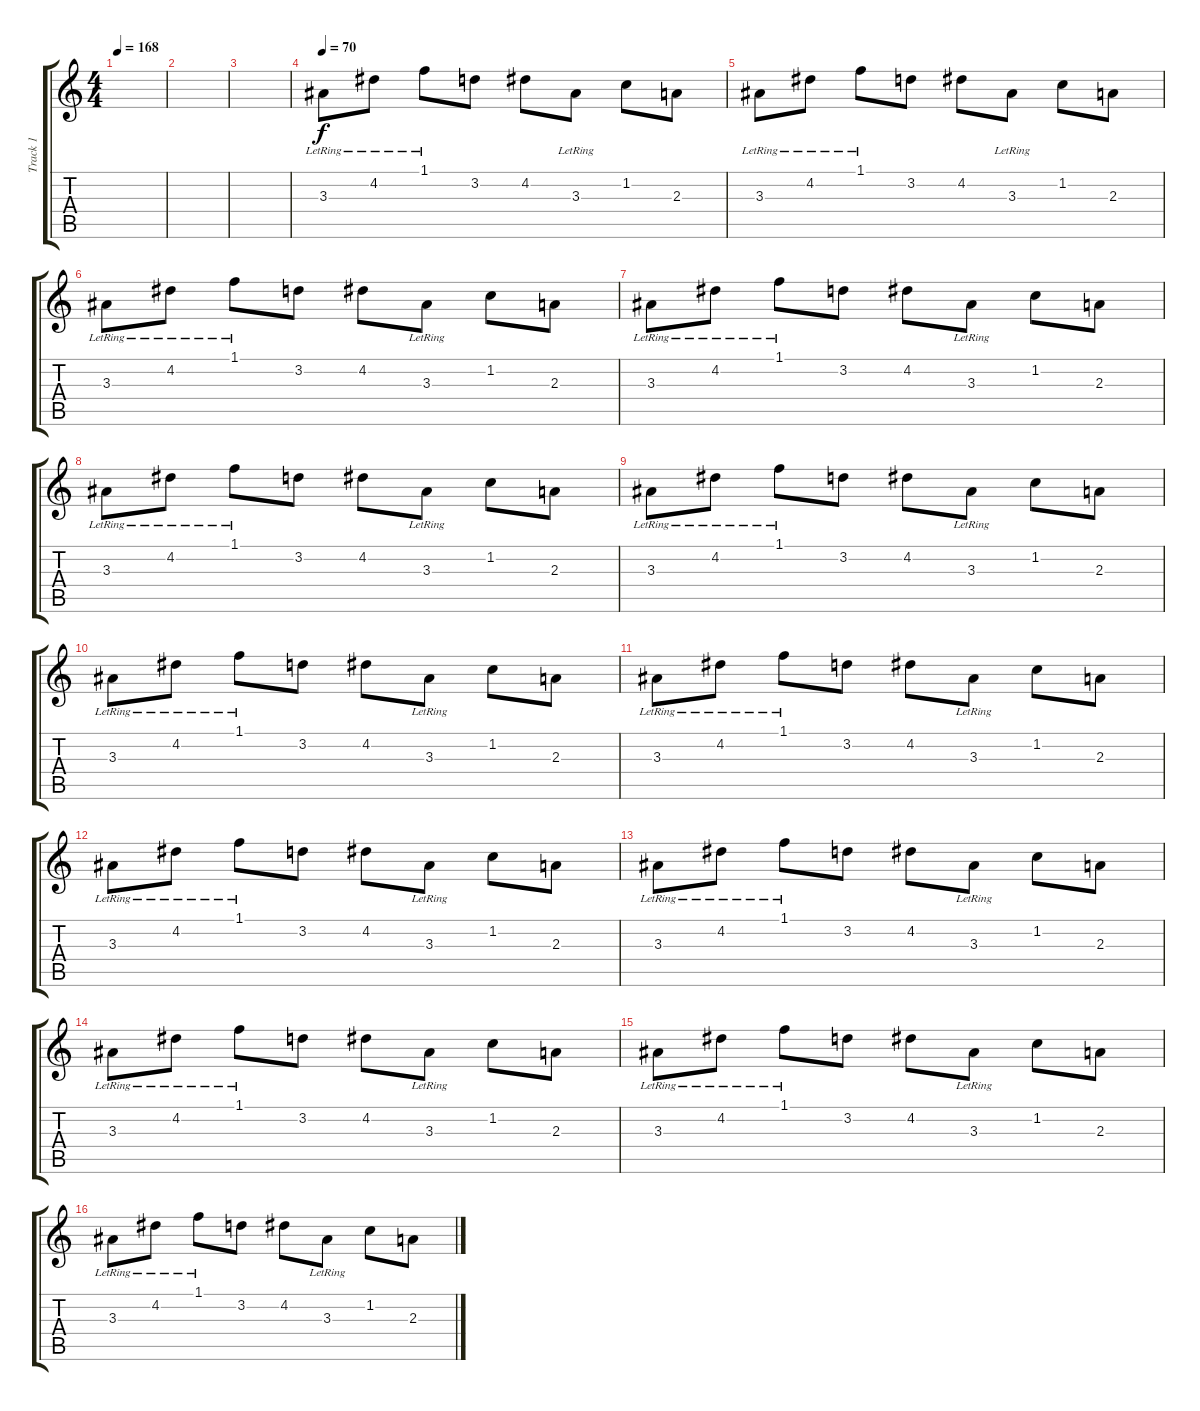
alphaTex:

\track ("Track 1" "Track 1") {instrument acousticguitarsteel}
\staff {score tabs}
\tuning (E4 B3 G3 D3 A2 E2) {hide}
\ts (4 4)
\tempo 168
\clef g2
\ks c
|
|
|
\tempo 70
3.3{lr}.8 4.2{lr}.8 1.1{lr}.8 3.2.8 4.2.8 3.3{lr}.8 1.2.8 2.3.8 |
3.3{lr}.8 4.2{lr}.8 1.1{lr}.8 3.2.8 4.2.8 3.3{lr}.8 1.2.8 2.3.8 |
3.3{lr}.8 4.2{lr}.8 1.1{lr}.8 3.2.8 4.2.8 3.3{lr}.8 1.2.8 2.3.8 |
3.3{lr}.8 4.2{lr}.8 1.1{lr}.8 3.2.8 4.2.8 3.3{lr}.8 1.2.8 2.3.8 |
3.3{lr}.8 4.2{lr}.8 1.1{lr}.8 3.2.8 4.2.8 3.3{lr}.8 1.2.8 2.3.8 |
3.3{lr}.8 4.2{lr}.8 1.1{lr}.8 3.2.8 4.2.8 3.3{lr}.8 1.2.8 2.3.8 |
3.3{lr}.8 4.2{lr}.8 1.1{lr}.8 3.2.8 4.2.8 3.3{lr}.8 1.2.8 2.3.8 |
3.3{lr}.8 4.2{lr}.8 1.1{lr}.8 3.2.8 4.2.8 3.3{lr}.8 1.2.8 2.3.8 |
3.3{lr}.8 4.2{lr}.8 1.1{lr}.8 3.2.8 4.2.8 3.3{lr}.8 1.2.8 2.3.8 |
3.3{lr}.8 4.2{lr}.8 1.1{lr}.8 3.2.8 4.2.8 3.3{lr}.8 1.2.8 2.3.8 |
3.3{lr}.8 4.2{lr}.8 1.1{lr}.8 3.2.8 4.2.8 3.3{lr}.8 1.2.8 2.3.8 |
3.3{lr}.8 4.2{lr}.8 1.1{lr}.8 3.2.8 4.2.8 3.3{lr}.8 1.2.8 2.3.8 |
3.3{lr}.8 4.2{lr}.8 1.1{lr}.8 3.2.8 4.2.8 3.3{lr}.8 1.2.8 2.3.8
